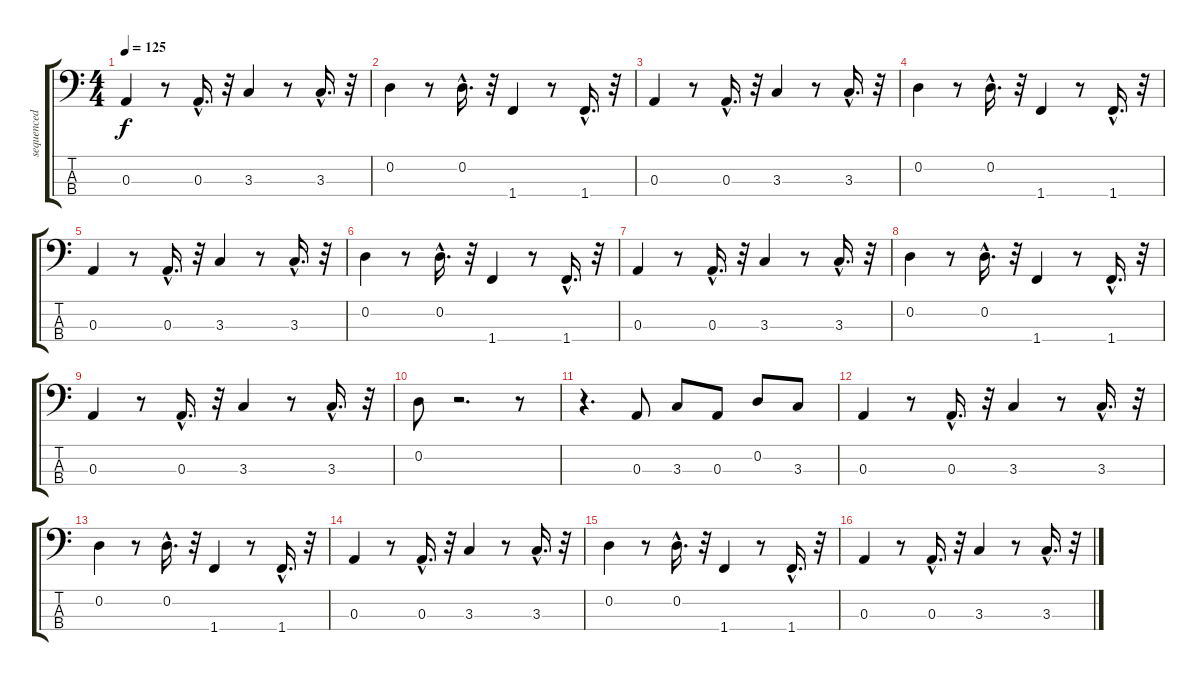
\track ("sequenced by" "sequenced ") {instrument electricbassfinger}
\staff {score tabs}
\tuning (G2 D2 A1 E1) {hide}
\ts (4 4)
\tempo 125
\clef f4
\ks c
0.3.4{dy f} r.8 0.3{hac}.16{d} r.32 3.3.4 r.8 3.3{hac}.16{d} r.32 |
0.2.4 r.8 0.2{hac}.16{d} r.32 1.4.4 r.8 1.4{hac}.16{d} r.32 |
0.3.4 r.8 0.3{hac}.16{d} r.32 3.3.4 r.8 3.3{hac}.16{d} r.32 |
0.2.4 r.8 0.2{hac}.16{d} r.32 1.4.4 r.8 1.4{hac}.16{d} r.32 |
0.3.4 r.8 0.3{hac}.16{d} r.32 3.3.4 r.8 3.3{hac}.16{d} r.32 |
0.2.4 r.8 0.2{hac}.16{d} r.32 1.4.4 r.8 1.4{hac}.16{d} r.32 |
0.3.4 r.8 0.3{hac}.16{d} r.32 3.3.4 r.8 3.3{hac}.16{d} r.32 |
0.2.4 r.8 0.2{hac}.16{d} r.32 1.4.4 r.8 1.4{hac}.16{d} r.32 |
0.3.4 r.8 0.3{hac}.16{d} r.32 3.3.4 r.8 3.3{hac}.16{d} r.32 |
0.2.8 r.2{d} r.8 |
r.4{d} 0.3.8 3.3.8 0.3.8 0.2.8 3.3.8 |
0.3.4 r.8 0.3{hac}.16{d} r.32 3.3.4 r.8 3.3{hac}.16{d} r.32 |
0.2.4 r.8 0.2{hac}.16{d} r.32 1.4.4 r.8 1.4{hac}.16{d} r.32 |
0.3.4 r.8 0.3{hac}.16{d} r.32 3.3.4 r.8 3.3{hac}.16{d} r.32 |
0.2.4 r.8 0.2{hac}.16{d} r.32 1.4.4 r.8 1.4{hac}.16{d} r.32 |
0.3.4 r.8 0.3{hac}.16{d} r.32 3.3.4 r.8 3.3{hac}.16{d} r.32
